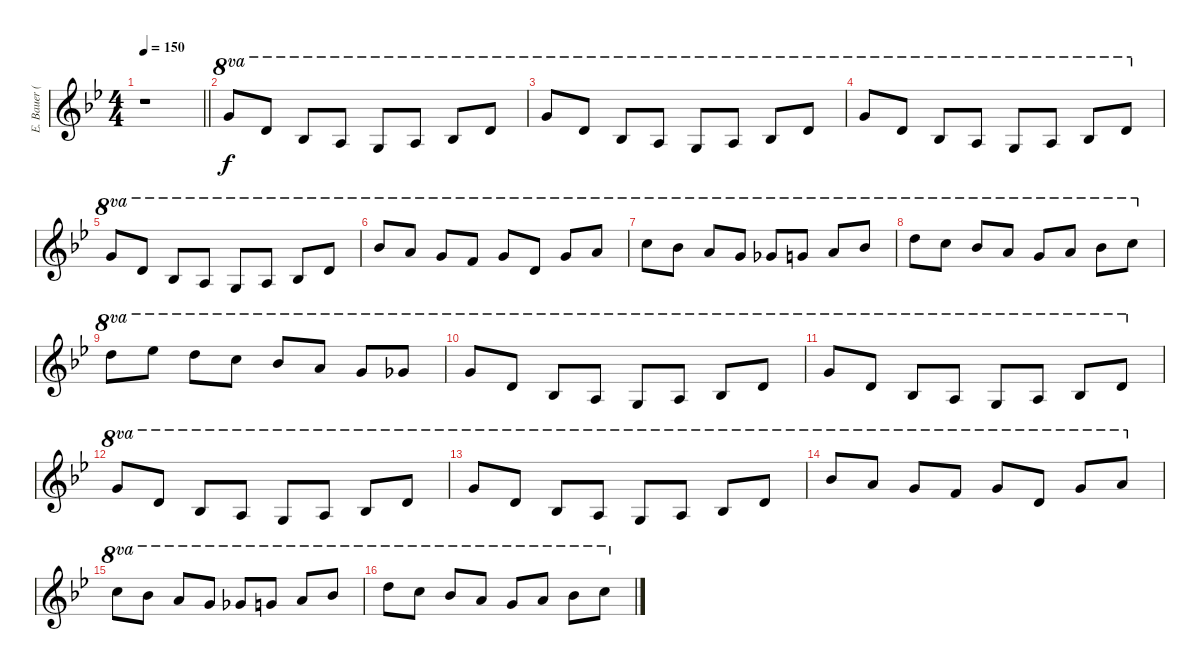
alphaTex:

\track ("E. Bauer (Keyboard)" "E. Bauer (") {instrument orchestralharp}
\staff {score}
\tuning (E4 B3 G3 D3 A2 E2) {hide}
\ts (4 4)
\tempo 150
\clef g2
\barLineRight lightlight
\ks gminor
r.1{dy f} |
15.1.8{ot 8va instrument orchestralharp} 10.1.8{ot 8va} 6.1.8{ot 8va} 5.1.8{ot 8va} 3.1.8{ot 8va} 5.1.8{ot 8va} 6.1.8{ot 8va} 10.1.8{ot 8va} |
15.1.8{ot 8va} 10.1.8{ot 8va} 6.1.8{ot 8va} 5.1.8{ot 8va} 3.1.8{ot 8va} 5.1.8{ot 8va} 6.1.8{ot 8va} 10.1.8{ot 8va} |
15.1.8{ot 8va} 10.1.8{ot 8va} 6.1.8{ot 8va} 5.1.8{ot 8va} 3.1.8{ot 8va} 5.1.8{ot 8va} 6.1.8{ot 8va} 10.1.8{ot 8va} |
15.1.8{ot 8va} 10.1.8{ot 8va} 6.1.8{ot 8va} 5.1.8{ot 8va} 3.1.8{ot 8va} 5.1.8{ot 8va} 6.1.8{ot 8va} 10.1.8{ot 8va} |
18.1.8{ot 8va} 17.1.8{ot 8va} 15.1.8{ot 8va} 13.1.8{ot 8va} 15.1.8{ot 8va} 10.1.8{ot 8va} 15.1.8{ot 8va} 17.1.8{ot 8va} |
20.1.8{ot 8va} 18.1.8{ot 8va} 17.1.8{ot 8va} 15.1.8{ot 8va} 14.1.8{ot 8va} 15.1.8{ot 8va} 17.1.8{ot 8va} 18.1.8{ot 8va} |
22.1.8{ot 8va} 20.1.8{ot 8va} 18.1.8{ot 8va} 17.1.8{ot 8va} 15.1.8{ot 8va} 17.1.8{ot 8va} 18.1.8{ot 8va} 20.1.8{ot 8va} |
22.1.8{ot 8va} 23.1.8{ot 8va} 22.1.8{ot 8va} 20.1.8{ot 8va} 18.1.8{ot 8va} 17.1.8{ot 8va} 15.1.8{ot 8va} 14.1.8{ot 8va} |
15.1.8{ot 8va} 10.1.8{ot 8va} 6.1.8{ot 8va} 5.1.8{ot 8va} 3.1.8{ot 8va} 5.1.8{ot 8va} 6.1.8{ot 8va} 10.1.8{ot 8va} |
15.1.8{ot 8va} 10.1.8{ot 8va} 6.1.8{ot 8va} 5.1.8{ot 8va} 3.1.8{ot 8va} 5.1.8{ot 8va} 6.1.8{ot 8va} 10.1.8{ot 8va} |
15.1.8{ot 8va} 10.1.8{ot 8va} 6.1.8{ot 8va} 5.1.8{ot 8va} 3.1.8{ot 8va} 5.1.8{ot 8va} 6.1.8{ot 8va} 10.1.8{ot 8va} |
15.1.8{ot 8va} 10.1.8{ot 8va} 6.1.8{ot 8va} 5.1.8{ot 8va} 3.1.8{ot 8va} 5.1.8{ot 8va} 6.1.8{ot 8va} 10.1.8{ot 8va} |
18.1.8{ot 8va} 17.1.8{ot 8va} 15.1.8{ot 8va} 13.1.8{ot 8va} 15.1.8{ot 8va} 10.1.8{ot 8va} 15.1.8{ot 8va} 17.1.8{ot 8va} |
20.1.8{ot 8va} 18.1.8{ot 8va} 17.1.8{ot 8va} 15.1.8{ot 8va} 14.1.8{ot 8va} 15.1.8{ot 8va} 17.1.8{ot 8va} 18.1.8{ot 8va} |
22.1.8{ot 8va} 20.1.8{ot 8va} 18.1.8{ot 8va} 17.1.8{ot 8va} 15.1.8{ot 8va} 17.1.8{ot 8va} 18.1.8{ot 8va} 20.1.8{ot 8va}
